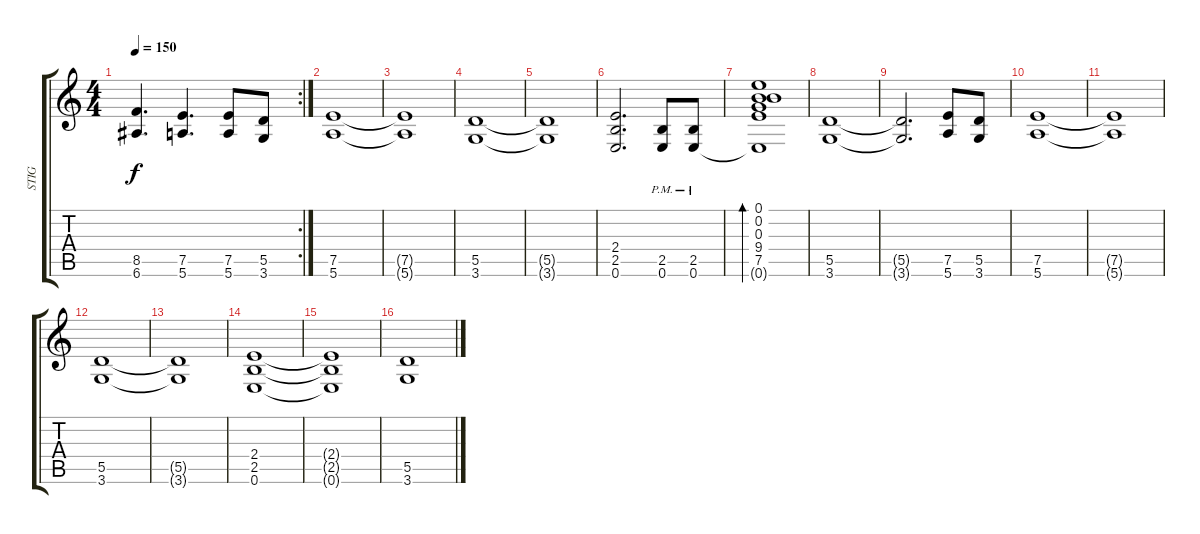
\track ("STIG" "STIG") {instrument distortionguitar}
\staff {score tabs}
\tuning (E4 B3 G3 D3 A2 E2) {hide}
\rc 2
\ts (4 4)
\tempo 150
\clef g2
\ks c
(8.5 6.6).4{d dy f} (7.5 5.6).4{d} (7.5 5.6).8 (5.5 3.6).8 |
(7.5 5.6).1 |
(7.5{t} 5.6{t}).1 |
(5.5 3.6).1 |
(5.5{t} 3.6{t}).1 |
(2.4 2.5 0.6).2{d} (2.5{pm} 0.6{pm}).8 (2.5{pm} 0.6{pm}).8 |
(0.1 0.2 0.3 9.4 7.5 0.6{t}).1{bd 480} |
(5.5 3.6).1 |
(5.5{t} 3.6{t}).2{d} (7.5 5.6).8 (5.5 3.6).8 |
(7.5 5.6).1 |
(7.5{t} 5.6{t}).1 |
(5.5 3.6).1 |
(5.5{t} 3.6{t}).1 |
(2.4 2.5 0.6).1 |
(2.4{t} 2.5{t} 0.6{t}).1 |
(5.5 3.6).1
